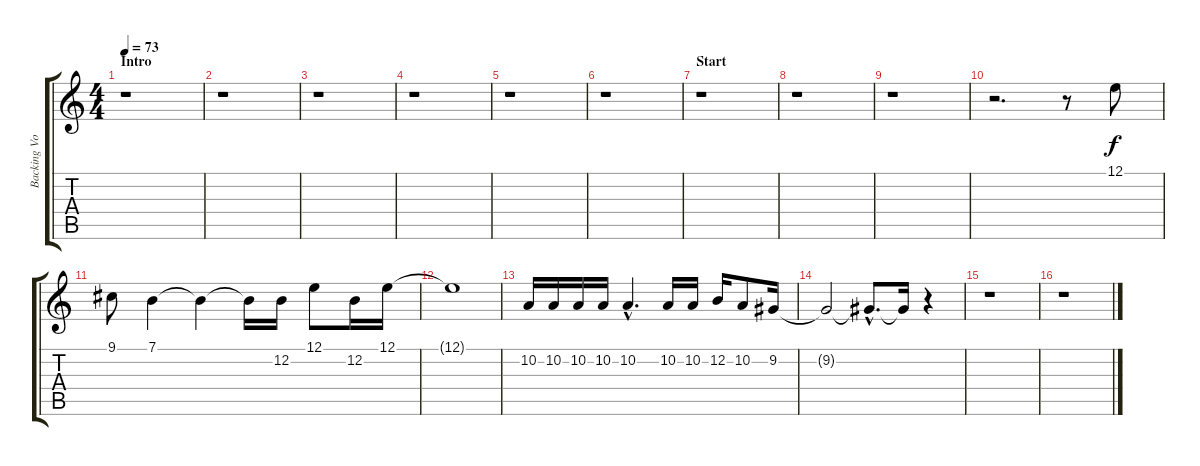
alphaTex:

\track ("Backing Vocal 2" "Backing Vo") {instrument acousticgrandpiano}
\staff {score tabs}
\tuning (E4 B3 G3 D3 A2 E2) {hide}
\ts (4 4)
\section ("" "Intro")
\tempo 73
\clef g2
\ks c
r.1{dy f instrument acousticgrandpiano} |
r.1 |
r.1 |
r.1 |
r.1 |
r.1 |
\section ("" "Start")
r.1 |
r.1 |
r.1 |
r.2{d} r.8 12.1.8 |
9.1.8 7.1.4 7.1{t}.4 7.1{t}.16 12.2.16 12.1.8 12.2.16 12.1.16 |
12.1{t}.1 |
10.2.16 10.2.16 10.2.16 10.2.16 10.2{hac}.4{d} 10.2.16 10.2.16 12.2.16 10.2.8 9.2.16 |
9.2{t}.2 9.2{hac t}.8{d} 9.2{t}.16 r.4 |
r.1 |
r.1
